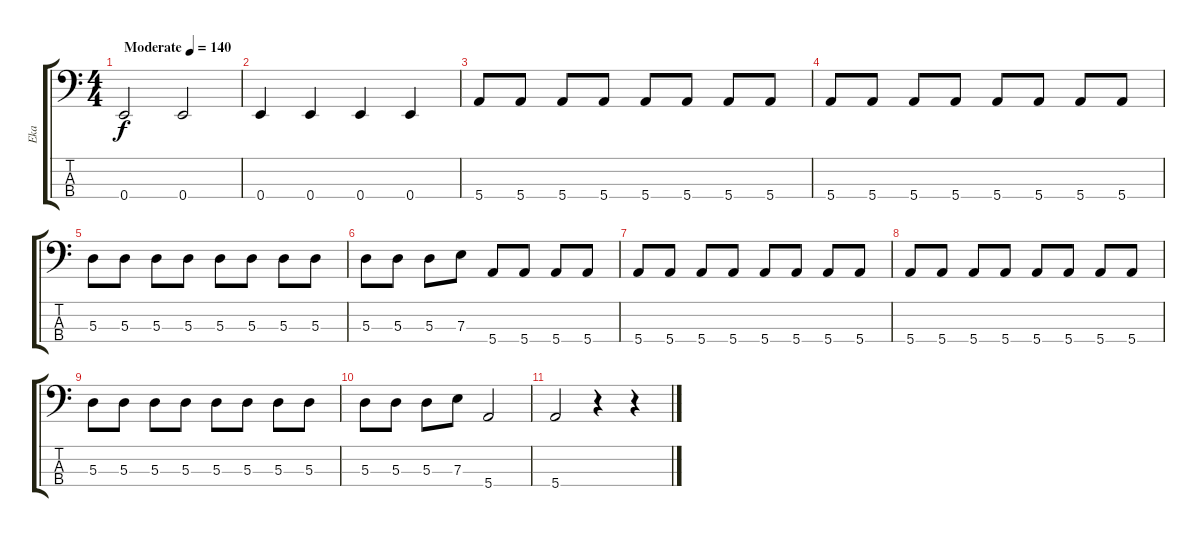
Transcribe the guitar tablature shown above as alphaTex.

\track ("Eka" "Eka") {instrument electricbasspick}
\staff {score tabs}
\tuning (G2 D2 A1 E1) {hide}
\ts (4 4)
\tempo (140 "Moderate")
\clef f4
\ks c
0.4.2{dy f instrument electricbasspick} 0.4.2 |
0.4.4 0.4.4 0.4.4 0.4.4 |
5.4.8 5.4.8 5.4.8 5.4.8 5.4.8 5.4.8 5.4.8 5.4.8 |
5.4.8 5.4.8 5.4.8 5.4.8 5.4.8 5.4.8 5.4.8 5.4.8 |
5.3.8 5.3.8 5.3.8 5.3.8 5.3.8 5.3.8 5.3.8 5.3.8 |
5.3.8 5.3.8 5.3.8 7.3.8 5.4.8 5.4.8 5.4.8 5.4.8 |
5.4.8 5.4.8 5.4.8 5.4.8 5.4.8 5.4.8 5.4.8 5.4.8 |
5.4.8 5.4.8 5.4.8 5.4.8 5.4.8 5.4.8 5.4.8 5.4.8 |
5.3.8 5.3.8 5.3.8 5.3.8 5.3.8 5.3.8 5.3.8 5.3.8 |
5.3.8 5.3.8 5.3.8 7.3.8 5.4.2 |
5.4.2 r.4 r.4
